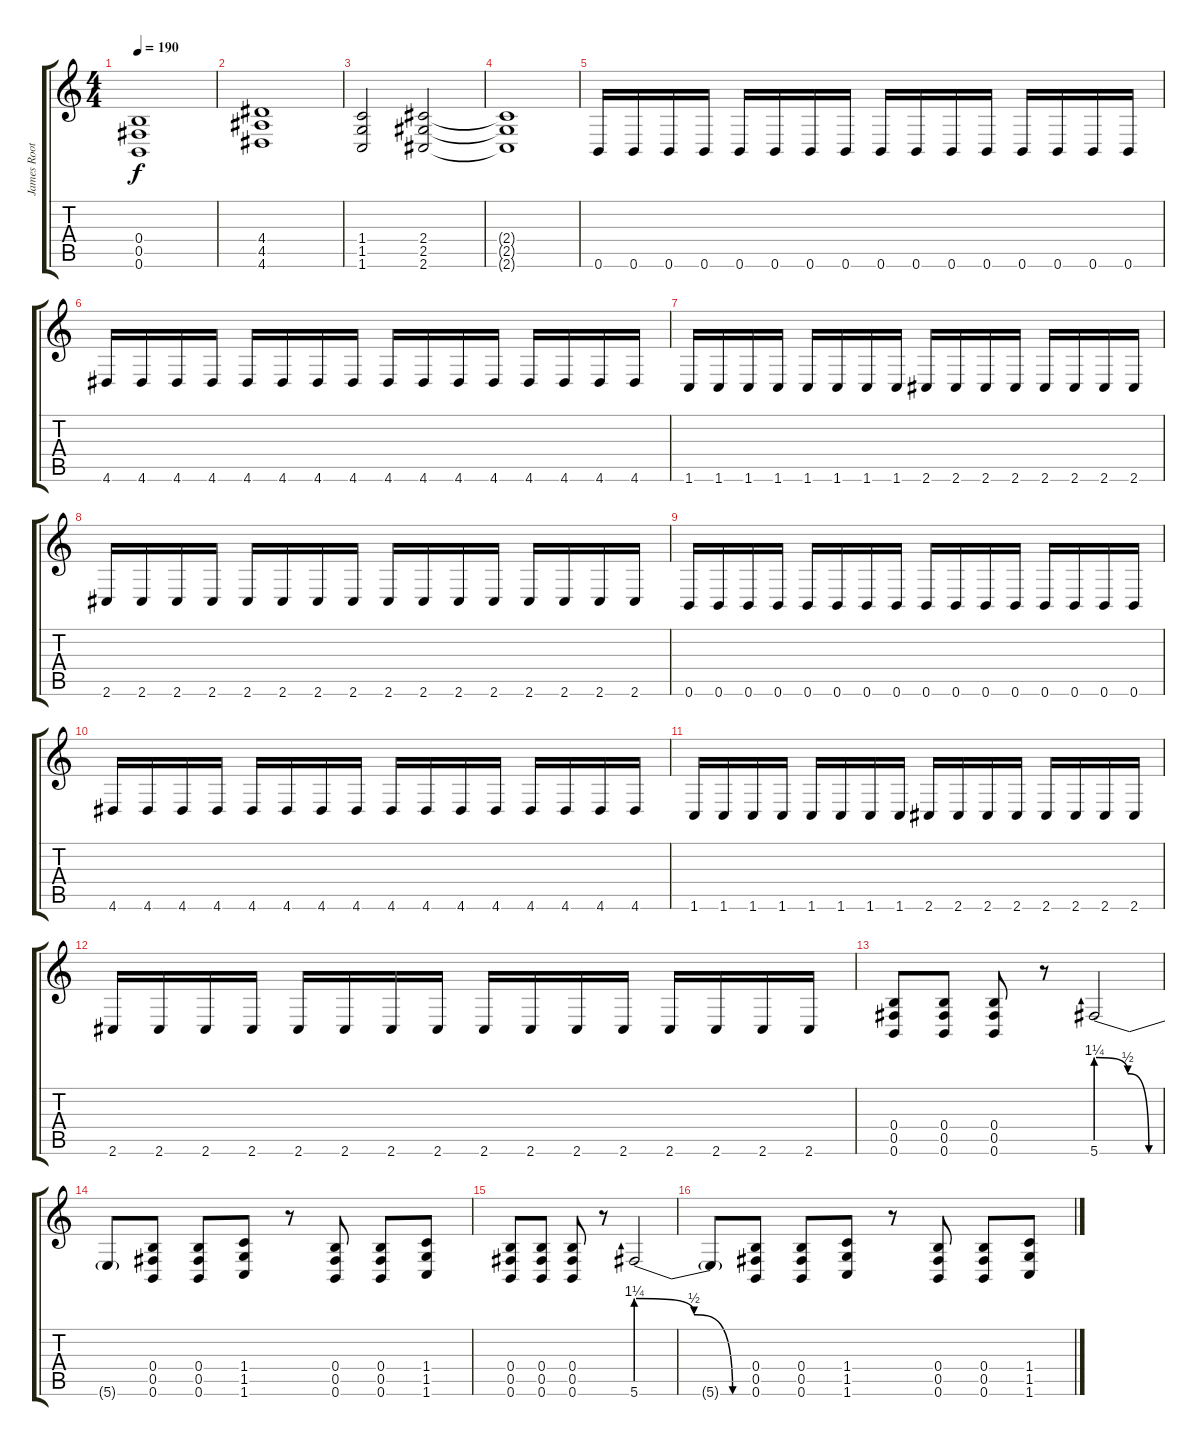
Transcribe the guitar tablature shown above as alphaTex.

\track ("James Root" "James Root") {instrument distortionguitar}
\staff {score tabs}
\tuning (Db4 Ab3 E3 B2 Gb2 B1) {hide}
\ts (4 4)
\tempo 190
\clef g2
\ks c
(0.4 0.5 0.6).1{dy f} |
(4.4 4.5 4.6).1 |
(1.4 1.5 1.6).2 (2.4 2.5 2.6).2 |
(2.4{t} 2.5{t} 2.6{t}).1 |
0.6.16 0.6.16 0.6.16 0.6.16 0.6.16 0.6.16 0.6.16 0.6.16 0.6.16 0.6.16 0.6.16 0.6.16 0.6.16 0.6.16 0.6.16 0.6.16 |
4.6.16 4.6.16 4.6.16 4.6.16 4.6.16 4.6.16 4.6.16 4.6.16 4.6.16 4.6.16 4.6.16 4.6.16 4.6.16 4.6.16 4.6.16 4.6.16 |
1.6.16 1.6.16 1.6.16 1.6.16 1.6.16 1.6.16 1.6.16 1.6.16 2.6.16 2.6.16 2.6.16 2.6.16 2.6.16 2.6.16 2.6.16 2.6.16 |
2.6.16 2.6.16 2.6.16 2.6.16 2.6.16 2.6.16 2.6.16 2.6.16 2.6.16 2.6.16 2.6.16 2.6.16 2.6.16 2.6.16 2.6.16 2.6.16 |
0.6.16 0.6.16 0.6.16 0.6.16 0.6.16 0.6.16 0.6.16 0.6.16 0.6.16 0.6.16 0.6.16 0.6.16 0.6.16 0.6.16 0.6.16 0.6.16 |
4.6.16 4.6.16 4.6.16 4.6.16 4.6.16 4.6.16 4.6.16 4.6.16 4.6.16 4.6.16 4.6.16 4.6.16 4.6.16 4.6.16 4.6.16 4.6.16 |
1.6.16 1.6.16 1.6.16 1.6.16 1.6.16 1.6.16 1.6.16 1.6.16 2.6.16 2.6.16 2.6.16 2.6.16 2.6.16 2.6.16 2.6.16 2.6.16 |
2.6.16 2.6.16 2.6.16 2.6.16 2.6.16 2.6.16 2.6.16 2.6.16 2.6.16 2.6.16 2.6.16 2.6.16 2.6.16 2.6.16 2.6.16 2.6.16 |
(0.4 0.5 0.6).8 (0.4 0.5 0.6).8 (0.4 0.5 0.6).8 r.8 5.6{be (custom 0 5 30 2 50 0 60 0)}.2 |
5.6{t}.8 (0.4 0.5 0.6).8 (0.4 0.5 0.6).8 (1.4 1.5 1.6).8 r.8 (0.4 0.5 0.6).8 (0.4 0.5 0.6).8 (1.4 1.5 1.6).8 |
(0.4 0.5 0.6).8 (0.4 0.5 0.6).8 (0.4 0.5 0.6).8 r.8 5.6{be (custom 0 5 30 2 50 0 60 0)}.2 |
5.6{t}.8 (0.4 0.5 0.6).8 (0.4 0.5 0.6).8 (1.4 1.5 1.6).8 r.8 (0.4 0.5 0.6).8 (0.4 0.5 0.6).8 (1.4 1.5 1.6).8
